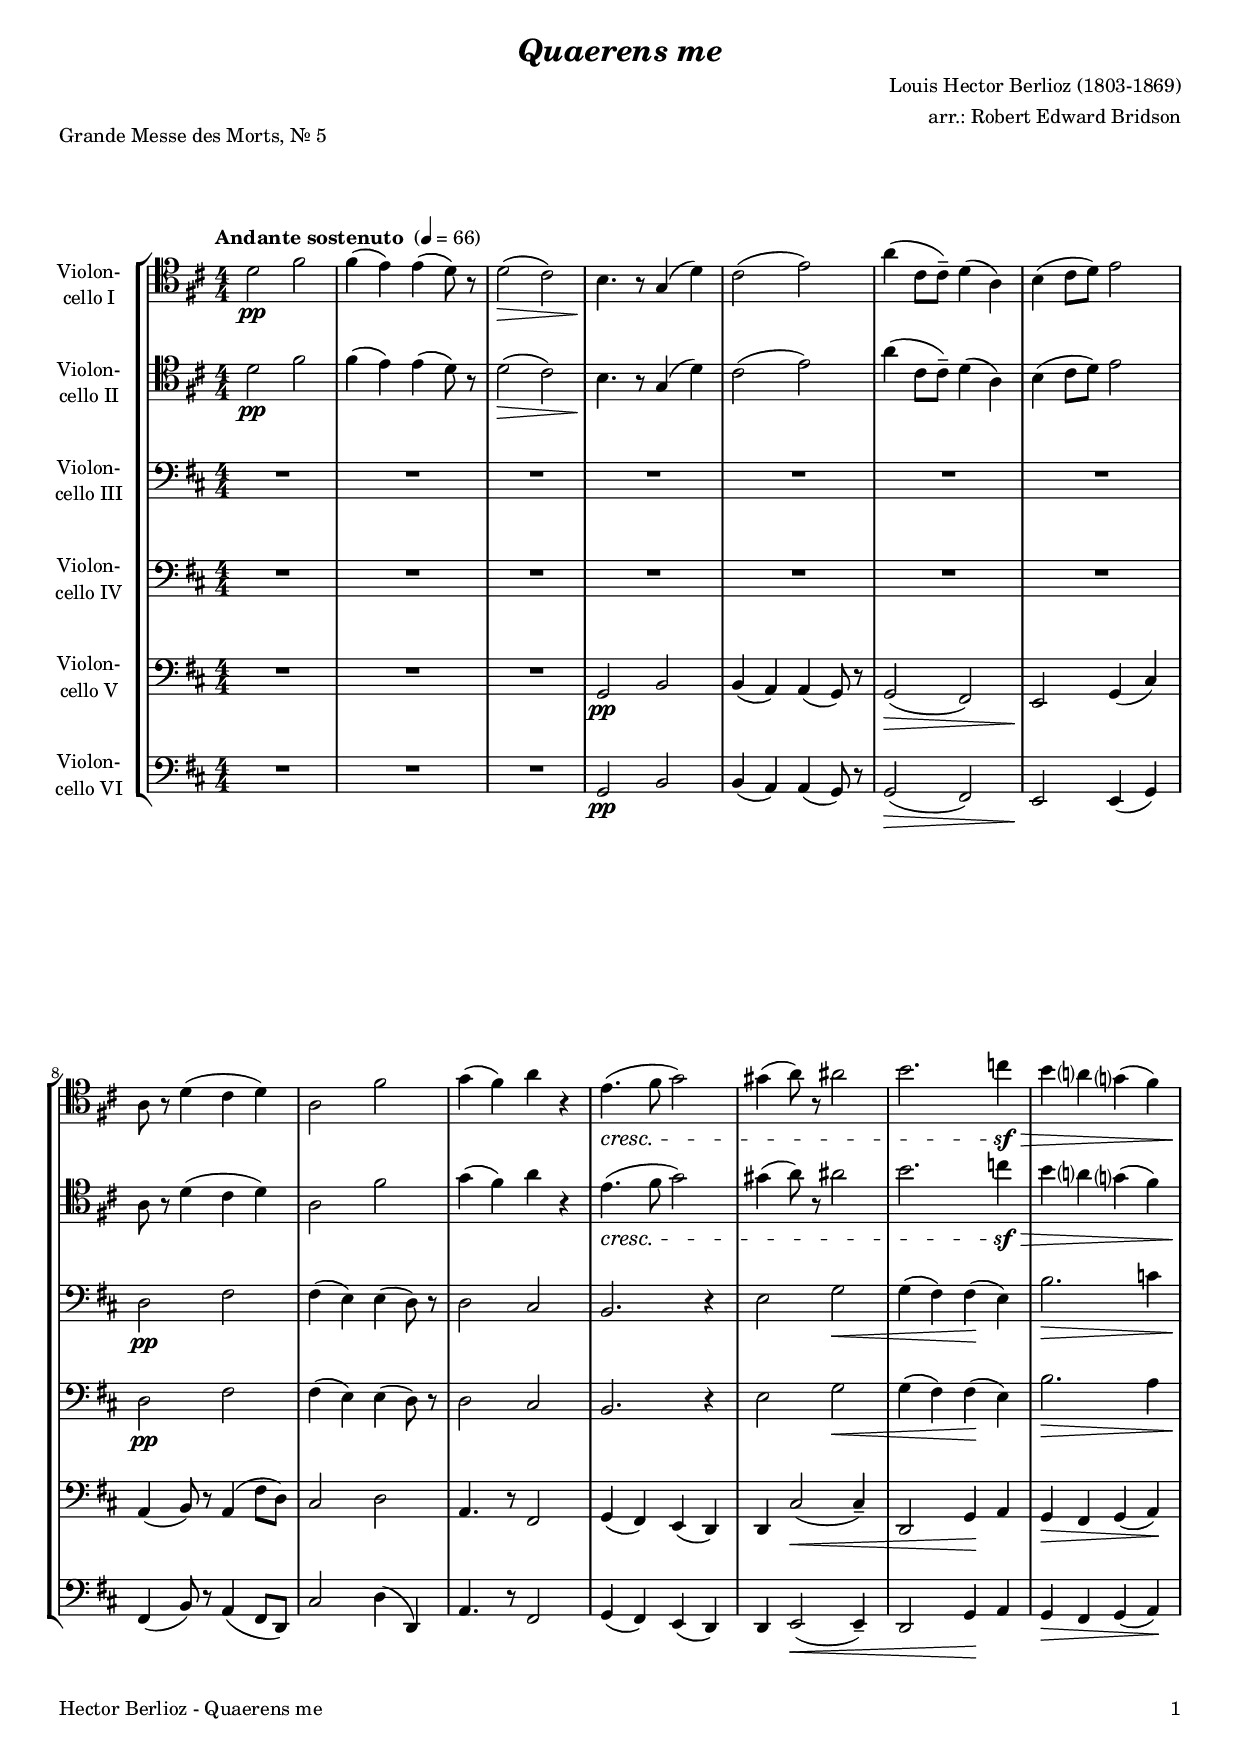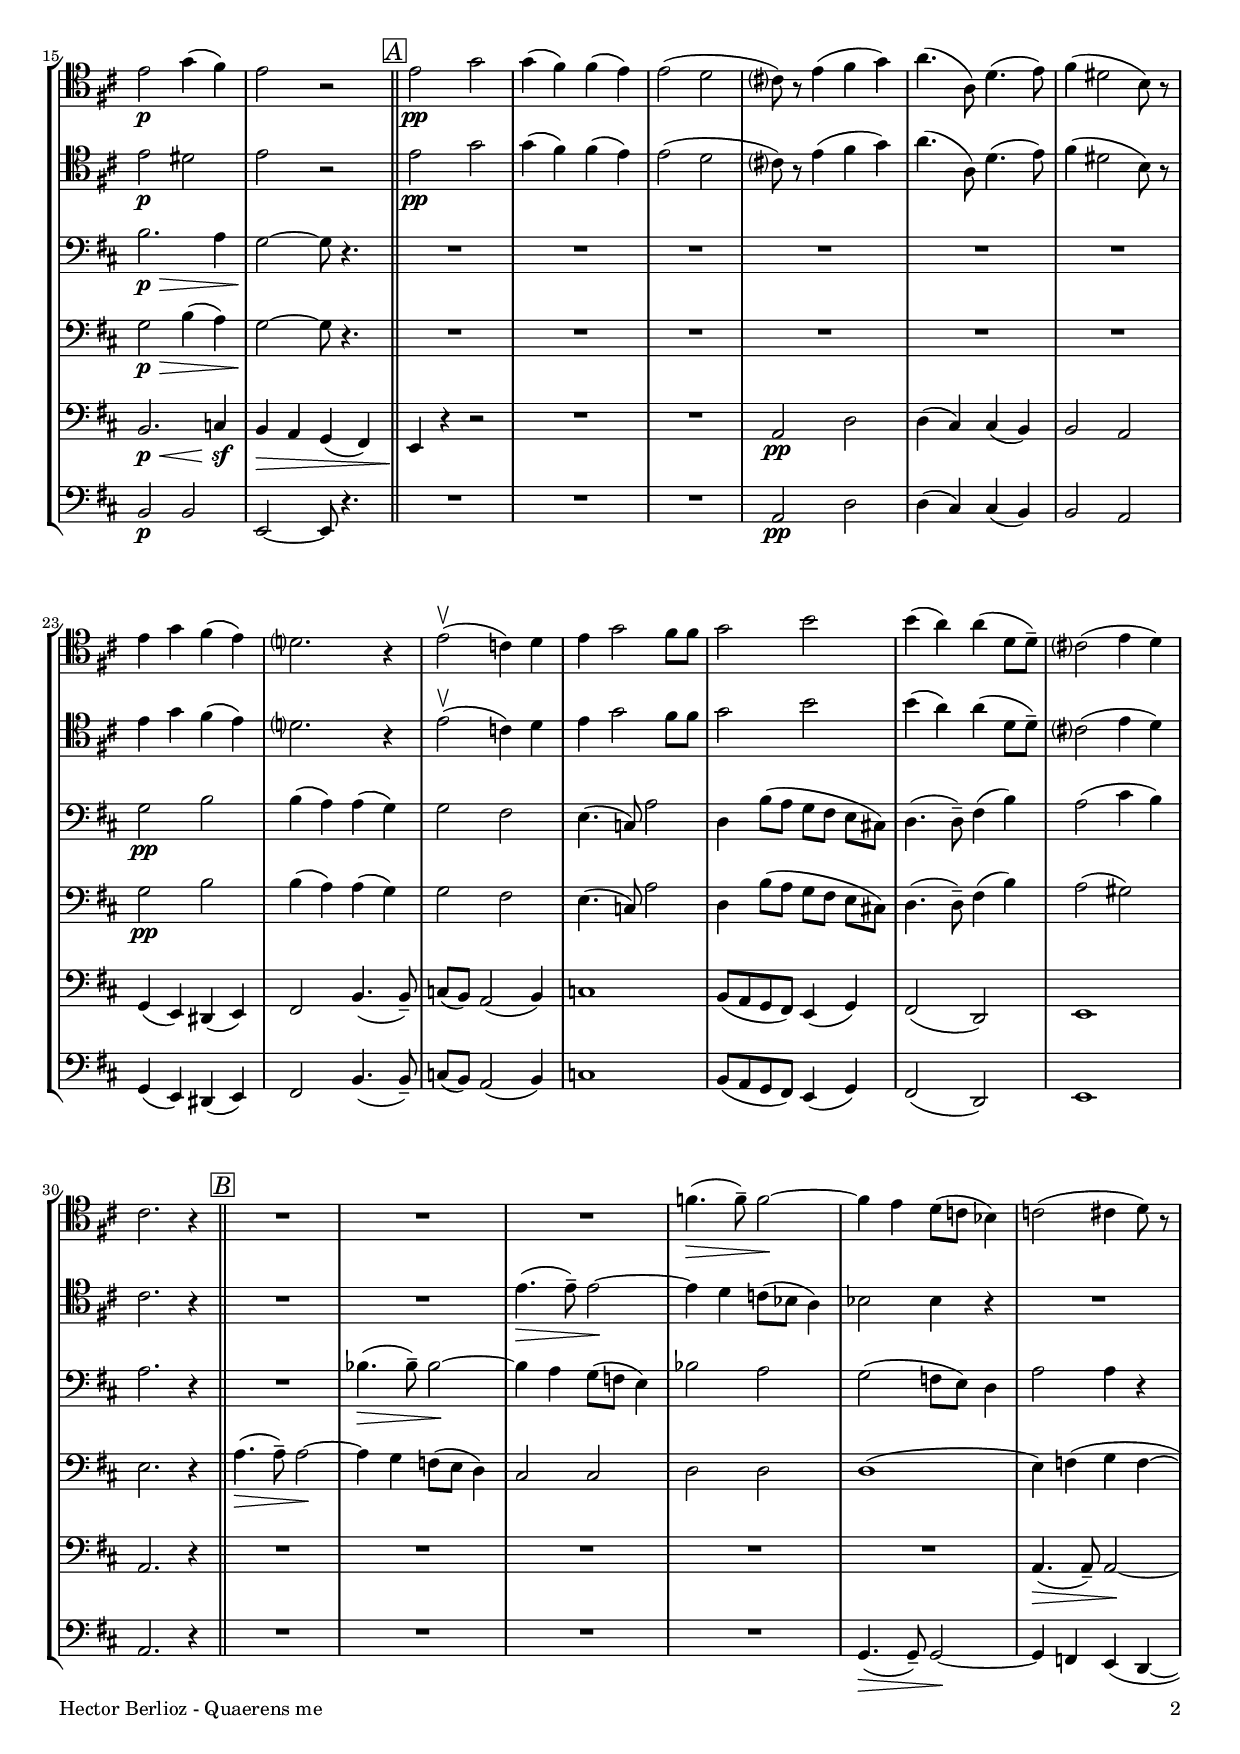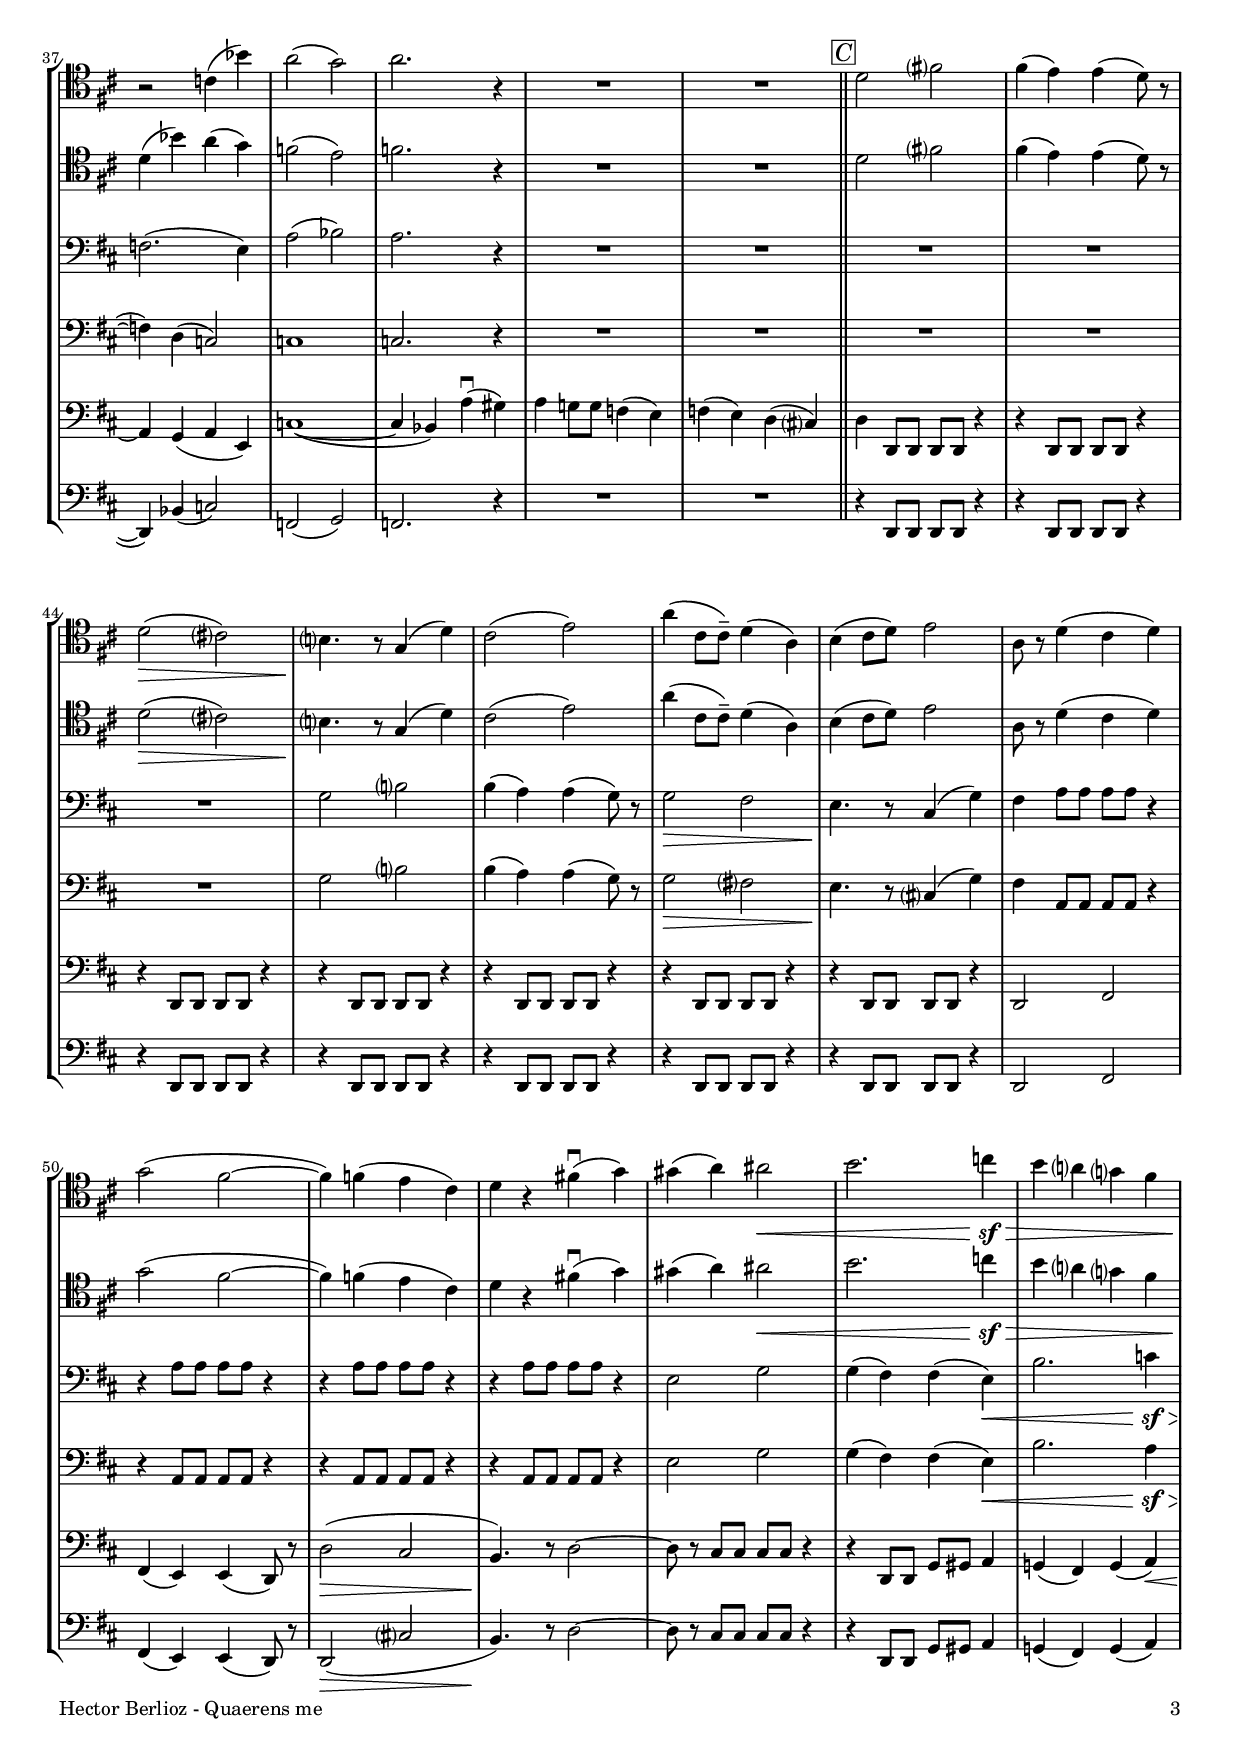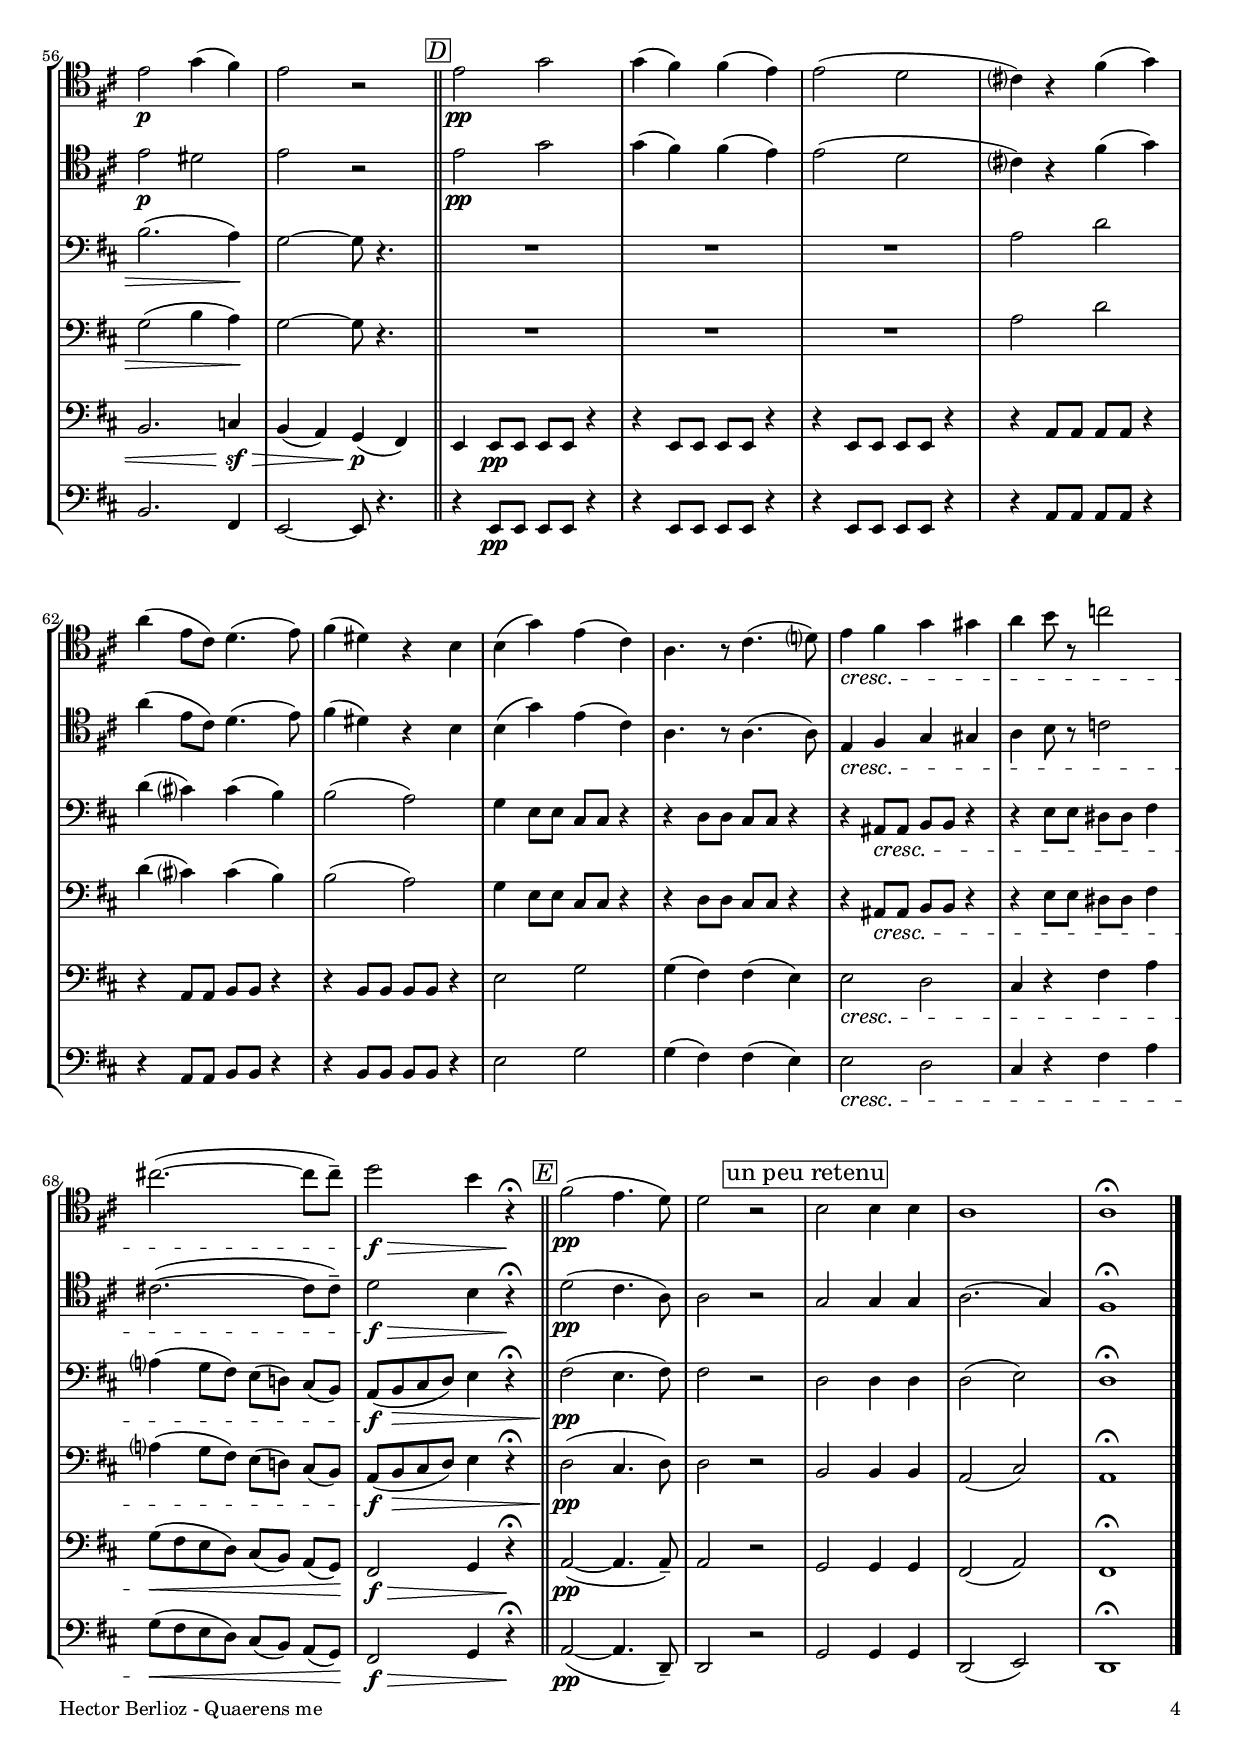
\version "2.18.2"
\include "deutsch.ly"
  
#(set-global-staff-size 17)

\header {
  title     = \markup \bold \italic "Quaerens me"
  composer  = "Louis Hector Berlioz (1803-1869)"
  arranger  = "arr.: Robert Edward Bridson"
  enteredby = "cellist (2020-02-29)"
  piece     = "Grande Messe des Morts, Nr. 5"
}

voiceconsts = {
  \key a \minor
  \time 4/4
  \clef "bass"
  \numericTimeSignature
  \compressFullBarRests
  % Set default beaming for all staves
  \set Timing.beamExceptions = #'()
  \set Timing.baseMoment     = #(ly:make-moment 1 4)
  \set Timing.beatStructure  = #'(1 1 1)
  \tempo "Andante sostenuto " 4=66
}

micl = "clarinet"
mifl = "flute"
miob = "oboe"
mifh = "french horn"
misx = "tenor sax"
mist = "string ensemble 1"
miba = "cello"
%miba = "bassoon"
%miba = "pizzicato strings"
%miba = "harpsichord"

boxa  = { \bar "||" \mark \markup \box \italic "A" }
boxb  = { \bar "||" \mark \markup \box \italic "B" }
boxc  = { \bar "||" \mark \markup \box \italic "C" }
boxd  = { \bar "||" \mark \markup \box \italic "D" }
boxe  = { \bar "||" \mark \markup \box \italic "E" }

atem  = \mark \markup \box "a tempo"
rall  = \mark \markup \box "rall"
upre  = \mark \markup \box "un peu retenu"

va = \relative c' {
  \voiceconsts
  \clef "tenor"
  
  c2\pp e
  e4( d) d( c8) r
  c2(\> h)
  a4.\! r8 f4( c')
  h2( d)
  g4( h,8 h)-- c4( g)
  a( h8 c) d2

  g,8 r c4( h c)
  g2 e'
  f4( e) g r
  d4.(\cresc e8 f2)
  fis4( g8) r gis2
  a2. b4\sf\>
  a g? f?( e)
  d2\!\p f4( e)
  d2 r \boxa

  d\pp f
  f4( e) e( d)
  d2( c
  h?8) r d4( e f)
  g4.( g,8) c4.( d8)
  e4( cis2 a8) r
  d4 f e( d)
  c?2. r4

  d2(\upbow b4) c
  d f2 e8 e
  f2 a
  a4( g) g( c,8 c)--
  h?2( d4 c)
  h2. r4 \boxb

  R1*3
  es4.(\> es8)-- es2~\!
  es4 d c8( b as4)
  b2( h4 c8) r
  r2 b4( as')
  g2( f)
  g2. r4

  R1*2 \boxc
  c,2 e?
  e4( d) d( c8) r
  c2(\> h?)
  a?4.\! r8 f4( c')
  h2( d)
  g4( h,8 h)-- c4( g)

  a( h8 c) d2
  g,8 r c4( h c)
  f2( e~
  e4) es( d h)
  c r e!(\downbow f)

  fis( g) gis2\<
  a2. b4\!\sf\>
  a g? f? e
  d2\!\p f4( e)
  d2 r \boxd
  d\pp f
  f4( e) e( d)

  d2( c
  h?4) r e( f)
  g( d8 h) c4.( d8)
  e4( cis) r a
  a( f') d( h)
  g4. r8 h4.( c?8)

  d4\cresc e f fis
  g a8 r b2
  h!2.(~ h8 h)--
  c2\!\f\> a4 r\fermata\! \boxe
  e2(\pp d4. c8)
  c2 r \upre
  a a4 a
  g1
  g\fermata \bar "|."
}

vb = \relative c' {
  \voiceconsts
  \clef "tenor"
  
  c2\pp e
  e4( d) d( c8) r
  c2(\> h)
  a4.\! r8 f4( c')
  h2( d)
  g4( h,8 h)-- c4( g)
  a( h8 c) d2

  g,8 r c4( h c)
  g2 e'
  f4( e) g r
  d4.(\cresc e8 f2)
  fis4( g8) r gis2
  a2. b4\sf\>
  a g? f?( e)
  d2\!\p cis
  d r \boxa

  d\pp f
  f4( e) e( d)
  d2( c
  h?8) r d4( e f)
  g4.( g,8) c4.( d8)
  e4( cis2 a8) r
  d4 f e( d)
  c?2. r4

  d2(\upbow b4) c
  d f2 e8 e
  f2 a
  a4( g) g( c,8 c)--
  h?2( d4 c)
  h2. r4 \boxb
  R1*2

  d4.(\> d8)-- d2~\!
  d4 c b8( as g4)
  as2 as4 r
  R1
  c4( as') g( f)
  es2( d)
  es2. r4

  R1*2 \boxc
  c2 e?
  e4( d) d( c8) r
  c2(\> h?)
  a?4.\! r8 f4( c')
  h2( d)
  g4( h,8 h)-- c4( g)

  a( h8 c) d2
  g,8 r c4( h c)
  f2( e~
  e4) es( d h)
  c r e!(\downbow f)

  fis( g) gis2\<
  a2. b4\!\sf\>
  a g? f? e
  d2\!\p cis
  d r \boxd
  d\pp f
  f4( e) e( d)

  d2( c
  h?4) r e( f)
  g( d8 h) c4.( d8)
  e4( cis) r a
  a( f') d( h)
  g4. r8 g4.( g8)

  d4\cresc e f fis
  g a8 r b2
  h!2.(~ h8 h)--
  c2\!\f\> a4 r\fermata\! \boxe
  c2(\pp h4. g8)
  g2 r \upre
  f f4 f
  g2.( f4)
  e1\fermata \bar "|."
}

vc = \relative c {
  \voiceconsts

  R1*7
  c2\pp e
  e4( d) d( c8) r
  c2 h
  a2. r4
  d2 f\<
  f4( e) e(\! d)

  a'2.\> b4
  a2.\!\p\> g4
  f2~\! f8 r4. \boxa
  R1*6
  f2\pp a
  a4( g) g( f)
  f2 e

  d4.( b8) g'2
  c,4 a'8( g f e d h!)
  c4.( c8)-- e4( a)
  g2( h4 a)
  g2. r4 \boxb
  R1
  as4.(\> as8)-- as2~\!
  as4 g f8( es d4)

  as'2 g
  f( es8 d) c4
  g'2 g4 r
  es2.( d4)
  g2( as)
  g2. r4
  R1*2 \boxc
  R1*3

  f2 a?
  a4( g) g( f8) r
  f2\> e
  d4.\! r8 h4( f')
  e g8 g g g r4
  r g8 g g g r4
  r g8 g g g r4

  r g8 g g g r4
  d2 f
  f4( e) e( d)\<
  a'2. b4\!\sf\>
  a2.( g4)\!
  f2~ f8 r4. \boxd
  R1*3
  g2 c

  c4( h?) h( a)
  a2( g)
  f4 d8 d h h r4
  r c8 c h h r4
  r gis8\cresc gis a a r4
  r d8 d cis cis e4

  g?( f8 e) d( c!) h( a)
  g([\f a\> h c]) d4 r\fermata \boxe
  e2(\pp d4. e8)
  e2 r \upre
  c c4 c
  c2( d)
  c1\fermata \bar "|."
}

vd = \relative c {
  \voiceconsts

  R1*7
  c2\pp e
  e4( d) d( c8) r
  c2 h
  a2. r4
  d2 f\<
  f4( e) e(\! d)

  a'2.\> g4
  f2\!\p\> a4( g)
  f2~\! f8 r4. \boxa
  R1*6
  f2\pp a
  a4( g) g( f)
  f2 e

  d4.( b8) g'2
  c,4 a'8( g f e d h!)
  c4.( c8)-- e4( a)
  g2( fis)
  d2. r4 \boxb
  g4.(\> g8)-- g2~\!
  g4 f es8( d c4)

  h2 h
  c c
  c1(
  d4) es( f es~
  es) c( b2)
  b1
  b2. r4
  R1*2 \boxc
  R1*3

  f'2 a?
  a4( g) g( f8) r
  f2\> e?
  d4.\! r8 h?4( f')
  e g,8 g g g r4
  r g8 g g g r4
  r g8 g g g r4

  r g8 g g g r4
  d'2 f
  f4( e) e( d)\<
  a'2. g4\!\sf\>
  f2( a4 g)\!
  f2~ f8 r4. \boxd
  R1*3
  g2 c

  c4( h?) h( a)
  a2( g)
  f4 d8 d h h r4
  r c8 c h h r4
  r gis8\cresc gis a a r4
  r d8 d cis cis e4

  g?( f8 e) d( c!) h( a)
  g([\f a\> h c]) d4 r\fermata \boxe
  c2(\pp h4. c8)
  c2 r \upre
  a a4 a
  g2( h)
  g1\fermata \bar "|."
}

ve = \relative c, {
  \voiceconsts

  R1*3
  f2\pp a
  a4( g) g( f8) r
  f2(\> e)
  d\! f4( h)
  g( a8) r g4( e'8 c)
  h2 c
  g4. r8 e2

  f4( e) d( c)
  c h'2(\< h4)--
  c,2 f4\! g
  f\> e f( g)\!
  a2.\p\< b4\!\sf
  a\> g f( e) \boxa
  d\! r r2
  R1*2

  g2\pp c
  c4( h) h( a)
  a2 g
  f4( d) cis( d)
  e2 a4.( a8)--
  b( a) g2( a4)
  b1
  a8([ g f e]) d4( f)

  e2( c)
  d1
  g2. r4 \boxb
  R1*5
  g4.(\> g8)-- g2~\!
  g4 f( g d)
  b'1(~
  b4 as) g'(\downbow fis)

  g f!8 f es4( d)
  es( d) c( h?) \boxc
  c c,8 c c c r4
  r c8 c c c r4
  r c8 c c c r4
  r c8 c c c r4
  
  r c8 c c c r4
  r c8 c c c r4
  r c8 c c c r4
  c2 e
  e4( d) d( c8) r
  c'2(\> h
  a4.)\! r8 c2~
  c8 r h h h h r4

  r c,8 c f fis g4
  f!( e) f( g)\<
  a2. b4\!\sf\>
  a( g) f(\!\p e) \boxd
  d d8\pp d d d r4
  r d8 d d d r4
  
  r d8 d d d r4
  r g8 g g g r4
  r g8 g a a r4
  r a8 a a a r4
  d2 f
  f4( e) e( d)
  d2\cresc c

  h4 r e g
  f8([\< e d c]) h( a) g( f)\!
  e2\f\> f4 r\fermata\! \boxe
  g2(~\pp g4. g8)--
  g2 r \upre
  f2 f4 f
  e2( g)
  e1\fermata \bar "|."
}

vf = \relative c, {
  \voiceconsts
  
  R1*3
  f2\pp a
  a4( g) g( f8) r
  f2(\> e)
  d\! d4( f)
  e( a8) r g4( e8 c)
  h'2 c4( c,)
  g'4. r8 e2

  f4( e) d( c)
  c d2(\< d4)--
  c2 f4\! g
  f\> e f( g)\!
  a2\p a
  d,2~ d8 r4. \boxa
  R1*3

  g2\pp c
  c4( h) h( a)
  a2 g
  f4( d) cis( d)
  e2 a4.( a8)--
  b( a) g2( a4)
  b1
  a8([ g f e]) d4( f)

  e2( c)
  d1
  g2. r4 \boxb
  R1*4
  f4.(\> f8)-- f2~\!
  f4 es d( c~
  c) as'( b2)

  es,( f)
  es2. r4
  R1*2 \boxc
  r4 c8 c c c r4
  r c8 c c c r4
  r c8 c c c r4
  r c8 c c c r4
  
  r c8 c c c r4
  r c8 c c c r4
  r c8 c c c r4
  c2 e
  e4( d) d( c8) r
  c2(\> h'?
  a4.)\! r8 c2~
  c8 r h h h h r4

  r c,8 c f fis g4
  f!( e) f( g)
  a2. e4
  d2~ d8 r4. \boxd
  r4 d8\pp d d d r4
  r d8 d d d r4
  r d8 d d d r4
  
  r g8 g g g r4
  r g8 g a a r4
  r a8 a a a r4
  d2 f
  f4( e) e( d)
  d2\cresc c
  h4 r e g
  
  f8([\< e d c]) h( a) g( f)\!
  e2\f\> f4 r\fermata\! \boxe
  g2(~\pp g4. c,8)--
  c2 r \upre
  f2 f4 f
  c2( d)
  c1\fermata \bar "|."
}


music = \new StaffGroup <<
      \new Staff {
	\set Staff.midiInstrument = \miba
	\set Staff.instrumentName = \markup \center-column { "Violon-" "cello I" }
	\transpose a h { \va }
      }

      \new Staff {
	\set Staff.midiInstrument = \miba
	\set Staff.instrumentName = \markup \center-column { "Violon-" "cello II" }
	\transpose a h { \vb }
      }

      \new Staff {
	\set Staff.midiInstrument = \miba
	\set Staff.instrumentName = \markup \center-column { "Violon-" "cello III" }
	\transpose a h { \vc }
      }

      \new Staff {
	\set Staff.midiInstrument = \miba
	\set Staff.instrumentName = \markup \center-column { "Violon-" "cello IV" }
	\transpose a h { \vd }
      }

      \new Staff {
	\set Staff.midiInstrument = \miba
	\set Staff.instrumentName = \markup \center-column { "Violon-" "cello V" }
	\transpose a h { \ve }
      }

      \new Staff {
	\set Staff.midiInstrument = \miba
	\set Staff.instrumentName = \markup \center-column { "Violon-" "cello VI" }
	\transpose a h { \vf }
      }
>>

\book {
   \paper {
    print-page-number = ##t
    print-first-page-number = ##t
    ragged-last-bottom = ##f
    oddHeaderMarkup = \markup \null
    evenHeaderMarkup = \markup \null
    oddFooterMarkup = \markup {
      \fill-line {
        \on-the-fly #print-page-number-check-first
        "Hector Berlioz - Quaerens me" \fromproperty #'page:page-number-string
      }
    }
    evenFooterMarkup = \oddFooterMarkup
  } \score {
    \music
    \layout {}
  }

  \score {
    \unfoldRepeats \music

    \midi {
      \context {
        \Score
      }
    }
  }
}
